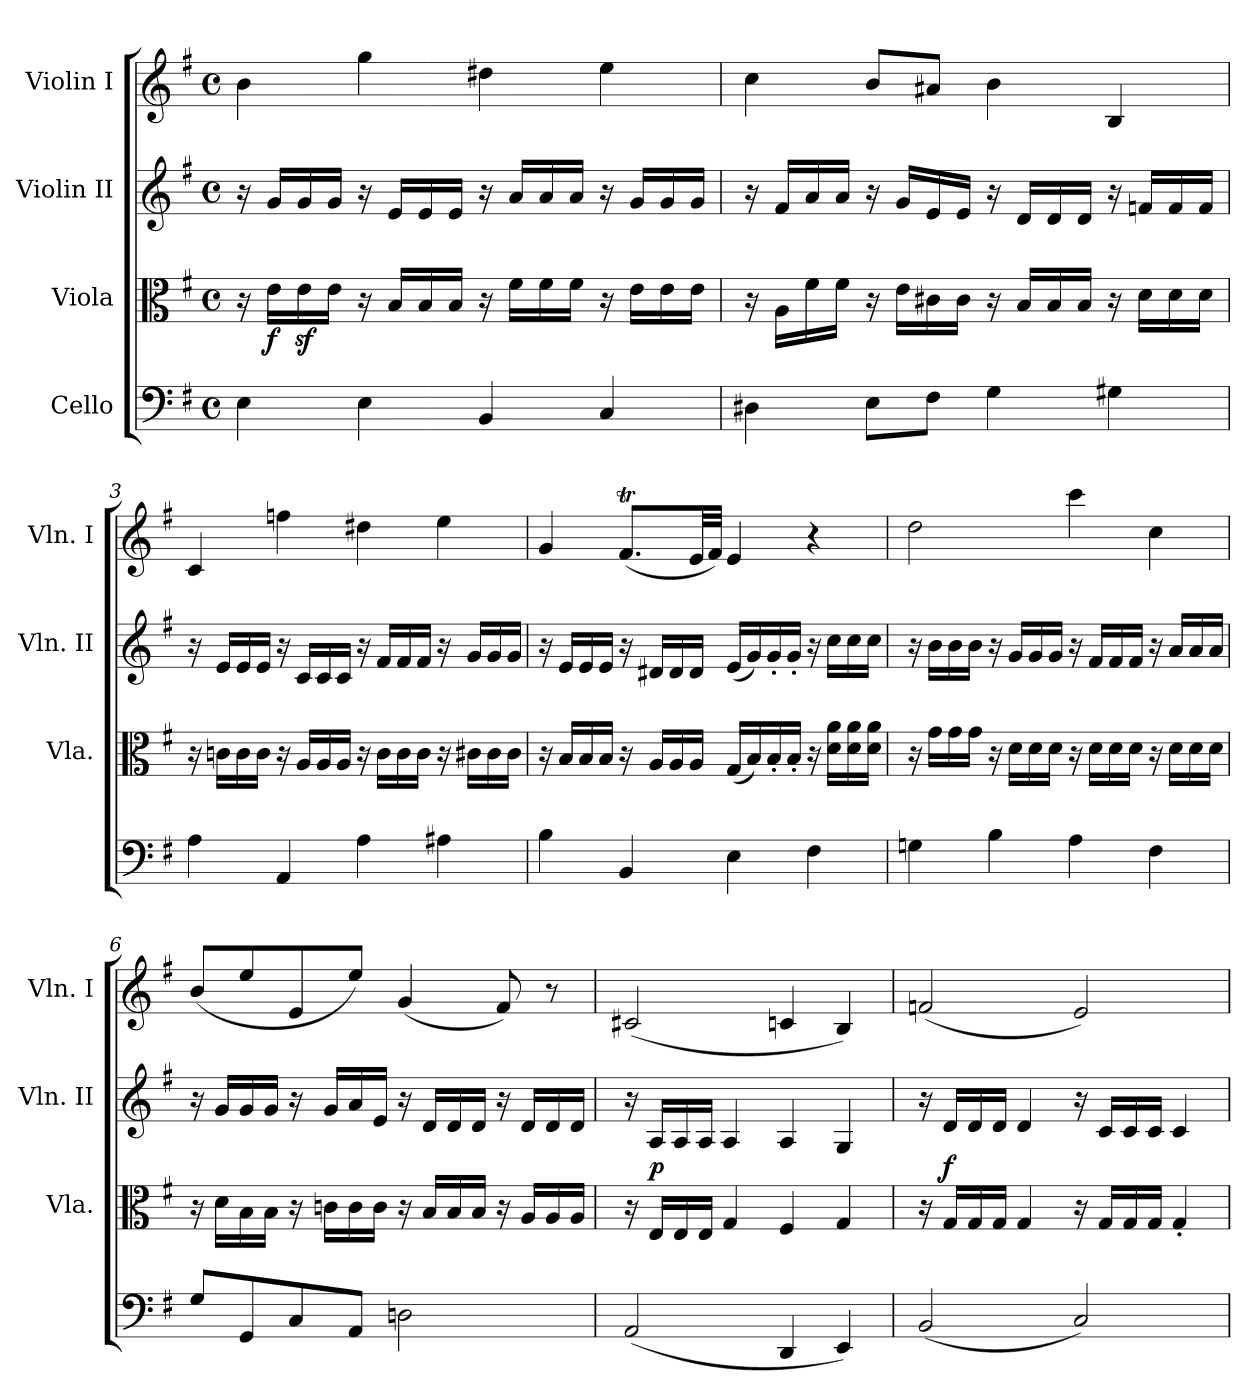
**kern	**kern	**dynam	**kern	**kern
*part4	*part3	*part3	*part2	*part1
*staff4	*staff3	*staff3	*staff2	*staff1
*I"Cello	*I"Viola	*	*I"Violin II	*I"Violin I
*	*I'Vla.	*	*I'Vln. II	*I'Vln. I
*clefF4	*clefC3	*	*clefG2	*clefG2
*k[f#]	*k[f#]	*	*k[f#]	*k[f#]
*e:	*e:	*	*e:	*e:
*M4/4	*M4/4	*	*M4/4	*M4/4
*met(c)	*met(c)	*	*met(c)	*met(c)
=1	=1	=1	=1	=1
4E	16r	.	16r	4b
.	16eLL	f	16gLL	.
.	16ez	.	16g	.
.	16eJJ	.	16gJJ	.
4E	16r	.	16r	4gg
.	16BLL	.	16eLL	.
.	16B	.	16e	.
.	16BJJ	.	16eJJ	.
4BB	16r	.	16r	4dd#X
.	16f#LL	.	16aLL	.
.	16f#	.	16a	.
.	16f#JJ	.	16aJJ	.
4C	16r	.	16r	4ee
.	16eLL	.	16gLL	.
.	16e	.	16g	.
.	16eJJ	.	16gJJ	.
=2	=2	=2	=2	=2
4D#X	16r	.	16r	4cc
.	16ALL	.	16f#LL	.
.	16f#	.	16a	.
.	16f#JJ	.	16aJJ	.
8EL	16r	.	16r	8bL
.	16eLL	.	16gLL	.
8F#J	16c#X	.	16e	8a#XJ
.	16c#JJ	.	16eJJ	.
4G	16r	.	16r	4b
.	16BLL	.	16dLL	.
.	16B	.	16d	.
.	16BJJ	.	16dJJ	.
4G#X	16r	.	16r	4B
.	16dLL	.	16fnLL	.
.	16d	.	16f	.
.	16dJJ	.	16fJJ	.
=3	=3	=3	=3	=3
4A	16r	.	16r	4c
.	16cnLL	.	16eLL	.
.	16c	.	16e	.
.	16cJJ	.	16eJJ	.
4AA	16r	.	16r	4ffn
.	16ALL	.	16cLL	.
.	16A	.	16c	.
.	16AJJ	.	16cJJ	.
4A	16r	.	16r	4dd#X
.	16cLL	.	16f#LL	.
.	16c	.	16f#	.
.	16cJJ	.	16f#JJ	.
4A#X	16r	.	16r	4ee
.	16c#XLL	.	16gLL	.
.	16c#	.	16g	.
.	16c#JJ	.	16gJJ	.
=4	=4	=4	=4	=4
4B	16r	.	16r	4g
.	16BLL	.	16eLL	.
.	16B	.	16e	.
.	16BJJ	.	16eJJ	.
4BB	16r	.	16r	(8.f#tL
.	16ALL	.	16d#XLL	.
.	16A	.	16d#	.
.	16AJJ	.	16d#JJ	32eLL
.	.	.	.	32f#JJJ)
4E	(16GLL	.	(16eLL	4e
.	16B)	.	16g)	.
.	16B'	.	16g'	.
.	16B'JJ	.	16g'JJ	.
4F#	16r	.	16r	4r
.	16d 16aLL	.	16ccLL	.
.	16d 16a	.	16cc	.
.	16d 16aJJ	.	16ccJJ	.
=5	=5	=5	=5	=5
4Gn	16r	.	16r	2dd
.	16gLL	.	16bLL	.
.	16g	.	16b	.
.	16gJJ	.	16bJJ	.
4B	16r	.	16r	.
.	16dLL	.	16gLL	.
.	16d	.	16g	.
.	16dJJ	.	16gJJ	.
4A	16r	.	16r	4ccc
.	16dLL	.	16f#LL	.
.	16d	.	16f#	.
.	16dJJ	.	16f#JJ	.
4F#	16r	.	16r	4cc
.	16dLL	.	16aLL	.
.	16d	.	16a	.
.	16dJJ	.	16aJJ	.
=6	=6	=6	=6	=6
8GL	16r	.	16r	(8bL
.	16dLL	.	16gLL	.
8GG	16B	.	16g	8ee
.	16BJJ	.	16gJJ	.
8C	16r	.	16r	8e
.	16cnLL	.	16gLL	.
8AAJ	16c	.	16a	8eeJ)
.	16cJJ	.	16eJJ	.
2Dn	16r	.	16r	(4g
.	16BLL	.	16dLL	.
.	16B	.	16d	.
.	16BJJ	.	16dJJ	.
.	16r	.	16r	8f#)
.	16ALL	.	16dLL	.
.	16A	.	16d	8r
.	16AJJ	.	16dJJ	.
=7	=7	=7	=7	=7
(2AA	16r	.	16r	(2c#X
!	!	!LO:DY:a	!	!
.	16ELL	p	16ALL	.
.	16E	.	16A	.
.	16EJJ	.	16AJJ	.
.	4G	.	4A	.
4DD	4F#	.	4A	4cn
4EE)	4G	.	4G	4B)
=8	=8	=8	=8	=8
(2BB	16r	.	16r	(2fn
!	!	!LO:DY:a	!	!
.	16GLL	f	16dLL	.
.	16G	.	16d	.
.	16GJJ	.	16dJJ	.
.	4G	.	4d	.
2C)	16r	.	16r	2e)
.	16GLL	.	16cLL	.
.	16G	.	16c	.
.	16GJJ	.	16cJJ	.
.	4G'	.	4c	.
=	=	=	=	=
*-	*-	*-	*-	*-
